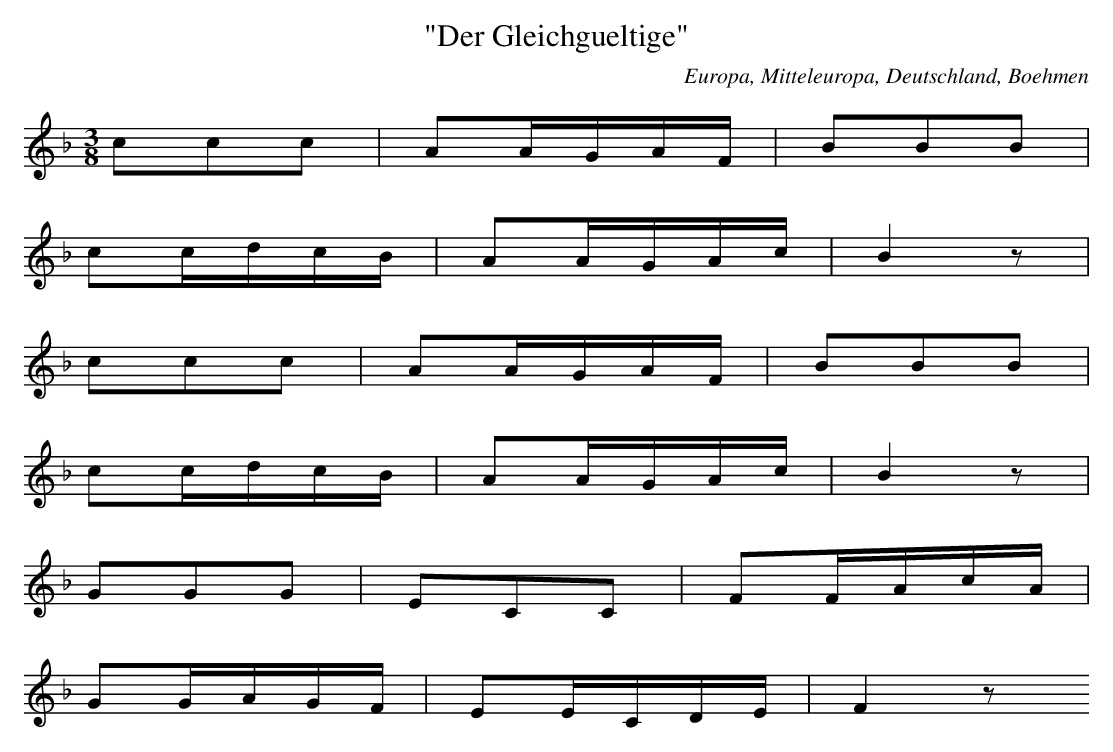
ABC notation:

X:1
T: "Der Gleichgueltige"
O: Europa, Mitteleuropa, Deutschland, Boehmen
M: 3/8
L: 1/16
K: F
c2c2c2 | A2AGAF | B2B2B2 |
c2cdcB | A2AGAc | B4z2 |
c2c2c2 | A2AGAF | B2B2B2 |
c2cdcB | A2AGAc | B4z2 |
G2G2G2 | E2C2C2 | F2FAcA |
G2GAGF | E2ECDE | F4z2
